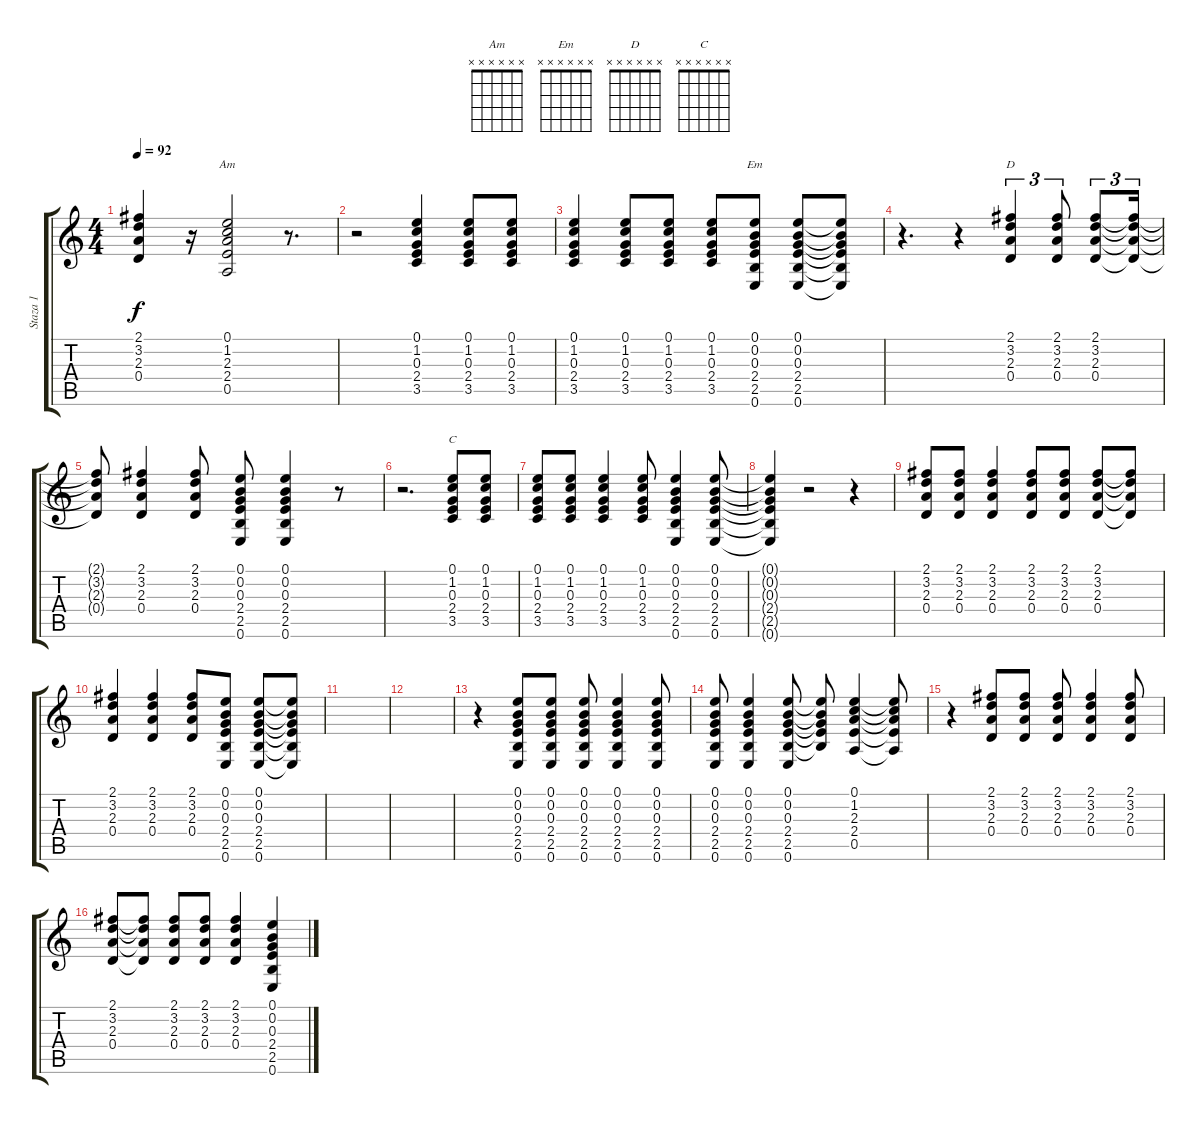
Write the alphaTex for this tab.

\track ("Staza 1" "Staza 1") {instrument acousticguitarsteel}
\staff {score tabs}
\tuning (E4 B3 G3 D3 A2 E2) {hide}
\chord ("Am" x x x x x x)
\chord ("Em" x x x x x x)
\chord ("D" x x x x x x)
\chord ("C" x x x x x x)
\ts (4 4)
\tempo 92
\clef g2
\ks c
(2.1 3.2 2.3 0.4).4{dy f} r.16 (0.1 1.2 2.3 2.4 0.5).2{ch "Am"} r.8{d} |
r.2 (0.1 1.2 0.3 2.4 3.5).4 (0.1 1.2 0.3 2.4 3.5).8 (0.1 1.2 0.3 2.4 3.5).8 |
(0.1 1.2 0.3 2.4 3.5).4 (0.1 1.2 0.3 2.4 3.5).8 (0.1 1.2 0.3 2.4 3.5).8 (0.1 1.2 0.3 2.4 3.5).8 (0.1 0.2 0.3 2.4 2.5 0.6).8{ch "Em"} (0.1 0.2 0.3 2.4 2.5 0.6).8 (0.1{t} 0.2{t} 0.3{t} 2.4{t} 2.5{t} 0.6{t}).8 |
r.4{d} r.4 (2.1 3.2 2.3 0.4).4{tu (3 2) ch "D"} (2.1 3.2 2.3 0.4).8{tu (3 2)} (2.1 3.2 2.3 0.4).8{tu (3 2)} (2.1{t} 3.2{t} 2.3{t} 0.4{t}).16{tu (3 2)} |
(2.1{t} 3.2{t} 2.3{t} 0.4{t}).8 (2.1 3.2 2.3 0.4).4 (2.1 3.2 2.3 0.4).8 (0.1 0.2 0.3 2.4 2.5 0.6).8 (0.1 0.2 0.3 2.4 2.5 0.6).4 r.8 |
r.2{d} (0.1 1.2 0.3 2.4 3.5).8{ch "C"} (0.1 1.2 0.3 2.4 3.5).8 |
(0.1 1.2 0.3 2.4 3.5).8 (0.1 1.2 0.3 2.4 3.5).8 (0.1 1.2 0.3 2.4 3.5).4 (0.1 1.2 0.3 2.4 3.5).8 (0.1 0.2 0.3 2.4 2.5 0.6).4 (0.1 0.2 0.3 2.4 2.5 0.6).8 |
(0.1{t} 0.2{t} 0.3{t} 2.4{t} 2.5{t} 0.6{t}).4 r.2 r.4 |
(2.1 3.2 2.3 0.4).8 (2.1 3.2 2.3 0.4).8 (2.1 3.2 2.3 0.4).4 (2.1 3.2 2.3 0.4).8 (2.1 3.2 2.3 0.4).8 (2.1 3.2 2.3 0.4).8 (2.1{t} 3.2{t} 2.3{t} 0.4{t}).8 |
(2.1 3.2 2.3 0.4).4 (2.1 3.2 2.3 0.4).4 (2.1 3.2 2.3 0.4).8 (0.1 0.2 0.3 2.4 2.5 0.6).8 (0.1 0.2 0.3 2.4 2.5 0.6).8 (0.1{t} 0.2{t} 0.3{t} 2.4{t} 2.5{t} 0.6{t}).8 |
|
|
r.4 (0.1 0.2 0.3 2.4 2.5 0.6).8 (0.1 0.2 0.3 2.4 2.5 0.6).8 (0.1 0.2 0.3 2.4 2.5 0.6).8 (0.1 0.2 0.3 2.4 2.5 0.6).4 (0.1 0.2 0.3 2.4 2.5 0.6).8 |
(0.1 0.2 0.3 2.4 2.5 0.6).8 (0.1 0.2 0.3 2.4 2.5 0.6).4 (0.1 0.2 0.3 2.4 2.5 0.6).8 (0.1{t} 0.2{t} 0.3{t} 2.4{t} 2.5{t}).8 (0.1 1.2 2.3 2.4 0.5).4 (0.1{t} 1.2{t} 2.3{t} 2.4{t} 0.5{t}).8 |
r.4 (2.1 3.2 2.3 0.4).8 (2.1 3.2 2.3 0.4).8 (2.1 3.2 2.3 0.4).8 (2.1 3.2 2.3 0.4).4 (2.1 3.2 2.3 0.4).8 |
(2.1 3.2 2.3 0.4).8 (2.1{t} 3.2{t} 2.3{t} 0.4{t}).8 (2.1 3.2 2.3 0.4).8 (2.1 3.2 2.3 0.4).8 (2.1 3.2 2.3 0.4).4 (0.1 0.2 0.3 2.4 2.5 0.6).4
